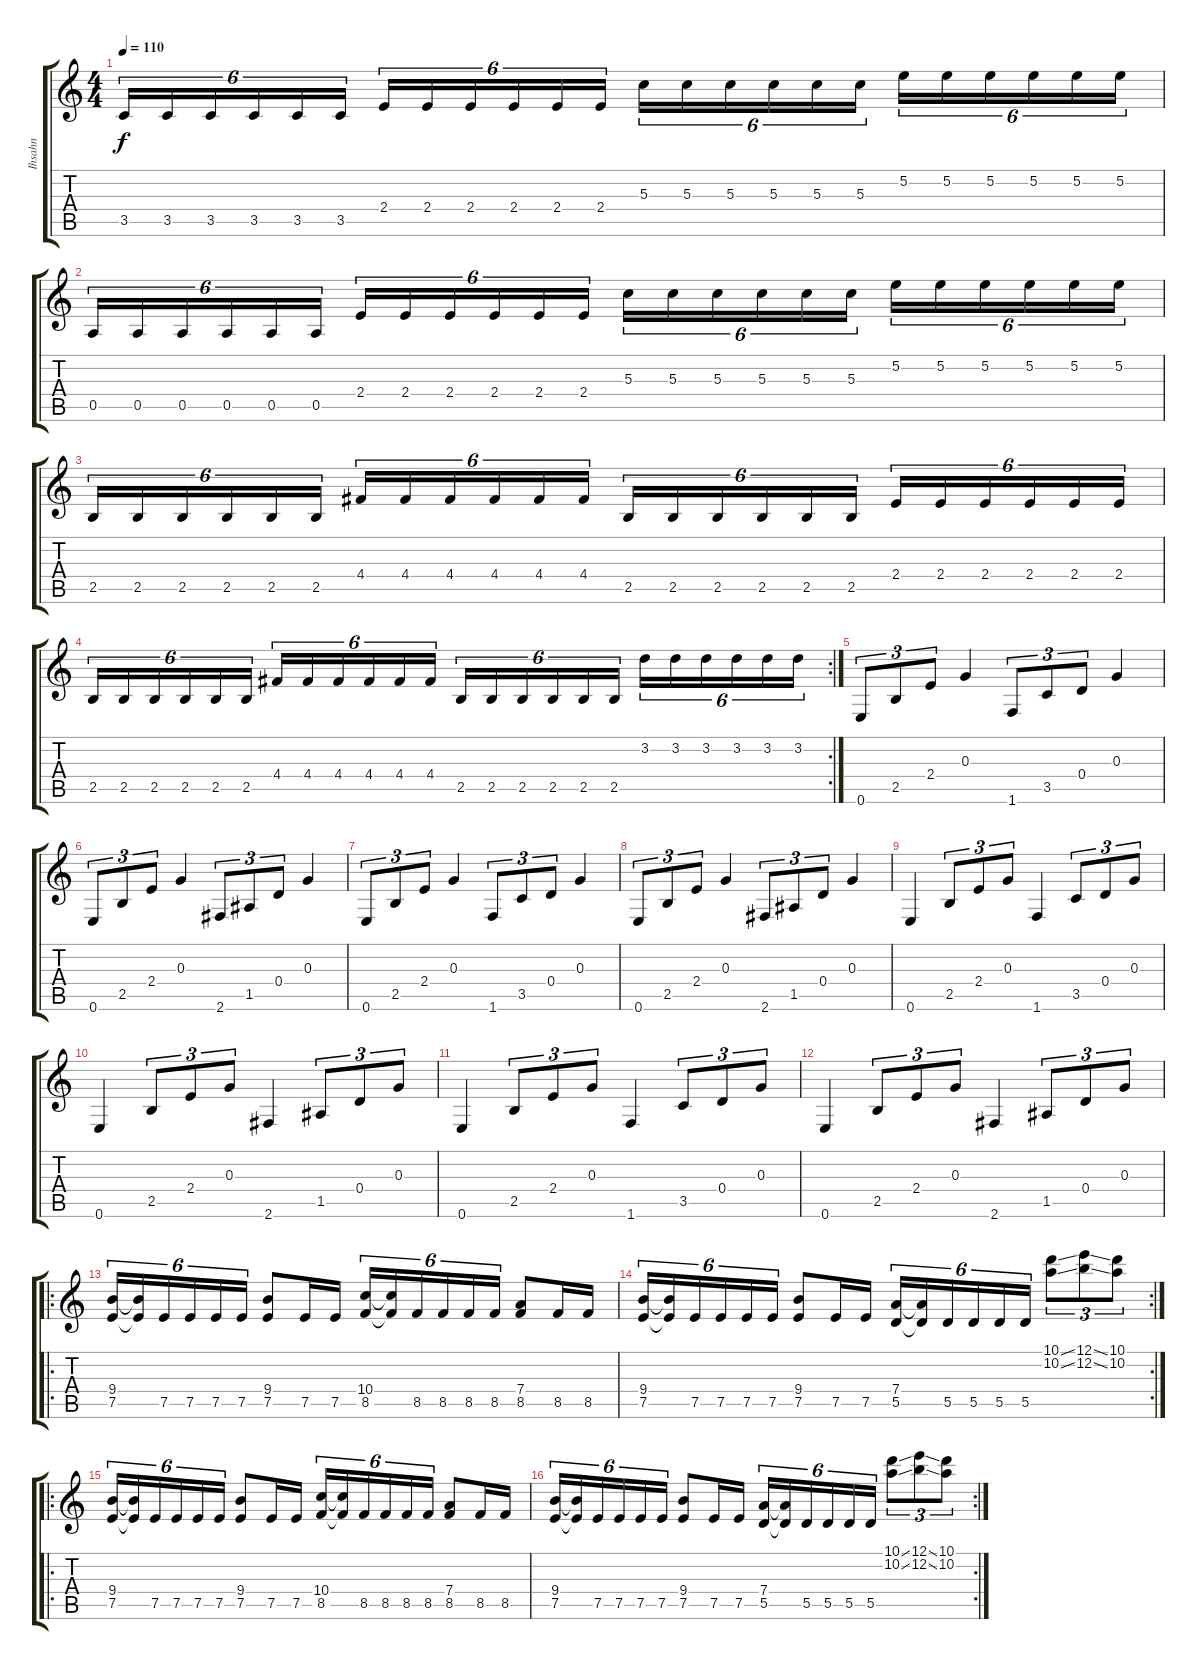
\track ("Ihsahn" "Ihsahn") {instrument distortionguitar}
\staff {score tabs}
\tuning (E4 B3 G3 D3 A2 E2) {hide}
\ts (4 4)
\tempo 110
\clef g2
\ks c
3.5.16{tu (6 4) dy f} 3.5.16{tu (6 4)} 3.5.16{tu (6 4)} 3.5.16{tu (6 4)} 3.5.16{tu (6 4)} 3.5.16{tu (6 4)} 2.4.16{tu (6 4)} 2.4.16{tu (6 4)} 2.4.16{tu (6 4)} 2.4.16{tu (6 4)} 2.4.16{tu (6 4)} 2.4.16{tu (6 4)} 5.3.16{tu (6 4)} 5.3.16{tu (6 4)} 5.3.16{tu (6 4)} 5.3.16{tu (6 4)} 5.3.16{tu (6 4)} 5.3.16{tu (6 4)} 5.2.16{tu (6 4)} 5.2.16{tu (6 4)} 5.2.16{tu (6 4)} 5.2.16{tu (6 4)} 5.2.16{tu (6 4)} 5.2.16{tu (6 4)} |
0.5.16{tu (6 4)} 0.5.16{tu (6 4)} 0.5.16{tu (6 4)} 0.5.16{tu (6 4)} 0.5.16{tu (6 4)} 0.5.16{tu (6 4)} 2.4.16{tu (6 4)} 2.4.16{tu (6 4)} 2.4.16{tu (6 4)} 2.4.16{tu (6 4)} 2.4.16{tu (6 4)} 2.4.16{tu (6 4)} 5.3.16{tu (6 4)} 5.3.16{tu (6 4)} 5.3.16{tu (6 4)} 5.3.16{tu (6 4)} 5.3.16{tu (6 4)} 5.3.16{tu (6 4)} 5.2.16{tu (6 4)} 5.2.16{tu (6 4)} 5.2.16{tu (6 4)} 5.2.16{tu (6 4)} 5.2.16{tu (6 4)} 5.2.16{tu (6 4)} |
2.5.16{tu (6 4)} 2.5.16{tu (6 4)} 2.5.16{tu (6 4)} 2.5.16{tu (6 4)} 2.5.16{tu (6 4)} 2.5.16{tu (6 4)} 4.4.16{tu (6 4)} 4.4.16{tu (6 4)} 4.4.16{tu (6 4)} 4.4.16{tu (6 4)} 4.4.16{tu (6 4)} 4.4.16{tu (6 4)} 2.5.16{tu (6 4)} 2.5.16{tu (6 4)} 2.5.16{tu (6 4)} 2.5.16{tu (6 4)} 2.5.16{tu (6 4)} 2.5.16{tu (6 4)} 2.4.16{tu (6 4)} 2.4.16{tu (6 4)} 2.4.16{tu (6 4)} 2.4.16{tu (6 4)} 2.4.16{tu (6 4)} 2.4.16{tu (6 4)} |
\rc 2
2.5.16{tu (6 4)} 2.5.16{tu (6 4)} 2.5.16{tu (6 4)} 2.5.16{tu (6 4)} 2.5.16{tu (6 4)} 2.5.16{tu (6 4)} 4.4.16{tu (6 4)} 4.4.16{tu (6 4)} 4.4.16{tu (6 4)} 4.4.16{tu (6 4)} 4.4.16{tu (6 4)} 4.4.16{tu (6 4)} 2.5.16{tu (6 4)} 2.5.16{tu (6 4)} 2.5.16{tu (6 4)} 2.5.16{tu (6 4)} 2.5.16{tu (6 4)} 2.5.16{tu (6 4)} 3.2.16{tu (6 4)} 3.2.16{tu (6 4)} 3.2.16{tu (6 4)} 3.2.16{tu (6 4)} 3.2.16{tu (6 4)} 3.2.16{tu (6 4)} |
0.6.8{tu (3 2)} 2.5.8{tu (3 2)} 2.4.8{tu (3 2)} 0.3.4 1.6.8{tu (3 2)} 3.5.8{tu (3 2)} 0.4.8{tu (3 2)} 0.3.4 |
0.6.8{tu (3 2)} 2.5.8{tu (3 2)} 2.4.8{tu (3 2)} 0.3.4 2.6.8{tu (3 2)} 1.5.8{tu (3 2)} 0.4.8{tu (3 2)} 0.3.4 |
0.6.8{tu (3 2)} 2.5.8{tu (3 2)} 2.4.8{tu (3 2)} 0.3.4 1.6.8{tu (3 2)} 3.5.8{tu (3 2)} 0.4.8{tu (3 2)} 0.3.4 |
0.6.8{tu (3 2)} 2.5.8{tu (3 2)} 2.4.8{tu (3 2)} 0.3.4 2.6.8{tu (3 2)} 1.5.8{tu (3 2)} 0.4.8{tu (3 2)} 0.3.4 |
0.6.4 2.5.8{tu (3 2)} 2.4.8{tu (3 2)} 0.3.8{tu (3 2)} 1.6.4 3.5.8{tu (3 2)} 0.4.8{tu (3 2)} 0.3.8{tu (3 2)} |
0.6.4 2.5.8{tu (3 2)} 2.4.8{tu (3 2)} 0.3.8{tu (3 2)} 2.6.4 1.5.8{tu (3 2)} 0.4.8{tu (3 2)} 0.3.8{tu (3 2)} |
0.6.4 2.5.8{tu (3 2)} 2.4.8{tu (3 2)} 0.3.8{tu (3 2)} 1.6.4 3.5.8{tu (3 2)} 0.4.8{tu (3 2)} 0.3.8{tu (3 2)} |
0.6.4 2.5.8{tu (3 2)} 2.4.8{tu (3 2)} 0.3.8{tu (3 2)} 2.6.4 1.5.8{tu (3 2)} 0.4.8{tu (3 2)} 0.3.8{tu (3 2)} |
\ro
(9.4 7.5).16{tu (6 4)} (9.4{t} 7.5{t}).16{tu (6 4)} 7.5.16{tu (6 4)} 7.5.16{tu (6 4)} 7.5.16{tu (6 4)} 7.5.16{tu (6 4)} (9.4 7.5).8 7.5.16 7.5.16 (10.4 8.5).16{tu (6 4)} (10.4{t} 8.5{t}).16{tu (6 4)} 8.5.16{tu (6 4)} 8.5.16{tu (6 4)} 8.5.16{tu (6 4)} 8.5.16{tu (6 4)} (7.4 8.5).8 8.5.16 8.5.16 |
\rc 2
(9.4 7.5).16{tu (6 4)} (9.4{t} 7.5{t}).16{tu (6 4)} 7.5.16{tu (6 4)} 7.5.16{tu (6 4)} 7.5.16{tu (6 4)} 7.5.16{tu (6 4)} (9.4 7.5).8 7.5.16 7.5.16 (7.4 5.5).16{tu (6 4)} (7.4{t} 5.5{t}).16{tu (6 4)} 5.5.16{tu (6 4)} 5.5.16{tu (6 4)} 5.5.16{tu (6 4)} 5.5.16{tu (6 4)} (10.1{ss} 10.2{ss}).8{tu (3 2)} (12.1{ss} 12.2{ss}).8{tu (3 2)} (10.1 10.2).8{tu (3 2)} |
\ro
(9.4 7.5).16{tu (6 4)} (9.4{t} 7.5{t}).16{tu (6 4)} 7.5.16{tu (6 4)} 7.5.16{tu (6 4)} 7.5.16{tu (6 4)} 7.5.16{tu (6 4)} (9.4 7.5).8 7.5.16 7.5.16 (10.4 8.5).16{tu (6 4)} (10.4{t} 8.5{t}).16{tu (6 4)} 8.5.16{tu (6 4)} 8.5.16{tu (6 4)} 8.5.16{tu (6 4)} 8.5.16{tu (6 4)} (7.4 8.5).8 8.5.16 8.5.16 |
\rc 2
(9.4 7.5).16{tu (6 4)} (9.4{t} 7.5{t}).16{tu (6 4)} 7.5.16{tu (6 4)} 7.5.16{tu (6 4)} 7.5.16{tu (6 4)} 7.5.16{tu (6 4)} (9.4 7.5).8 7.5.16 7.5.16 (7.4 5.5).16{tu (6 4)} (7.4{t} 5.5{t}).16{tu (6 4)} 5.5.16{tu (6 4)} 5.5.16{tu (6 4)} 5.5.16{tu (6 4)} 5.5.16{tu (6 4)} (10.1{ss} 10.2{ss}).8{tu (3 2)} (12.1{ss} 12.2{ss}).8{tu (3 2)} (10.1 10.2).8{tu (3 2)}
